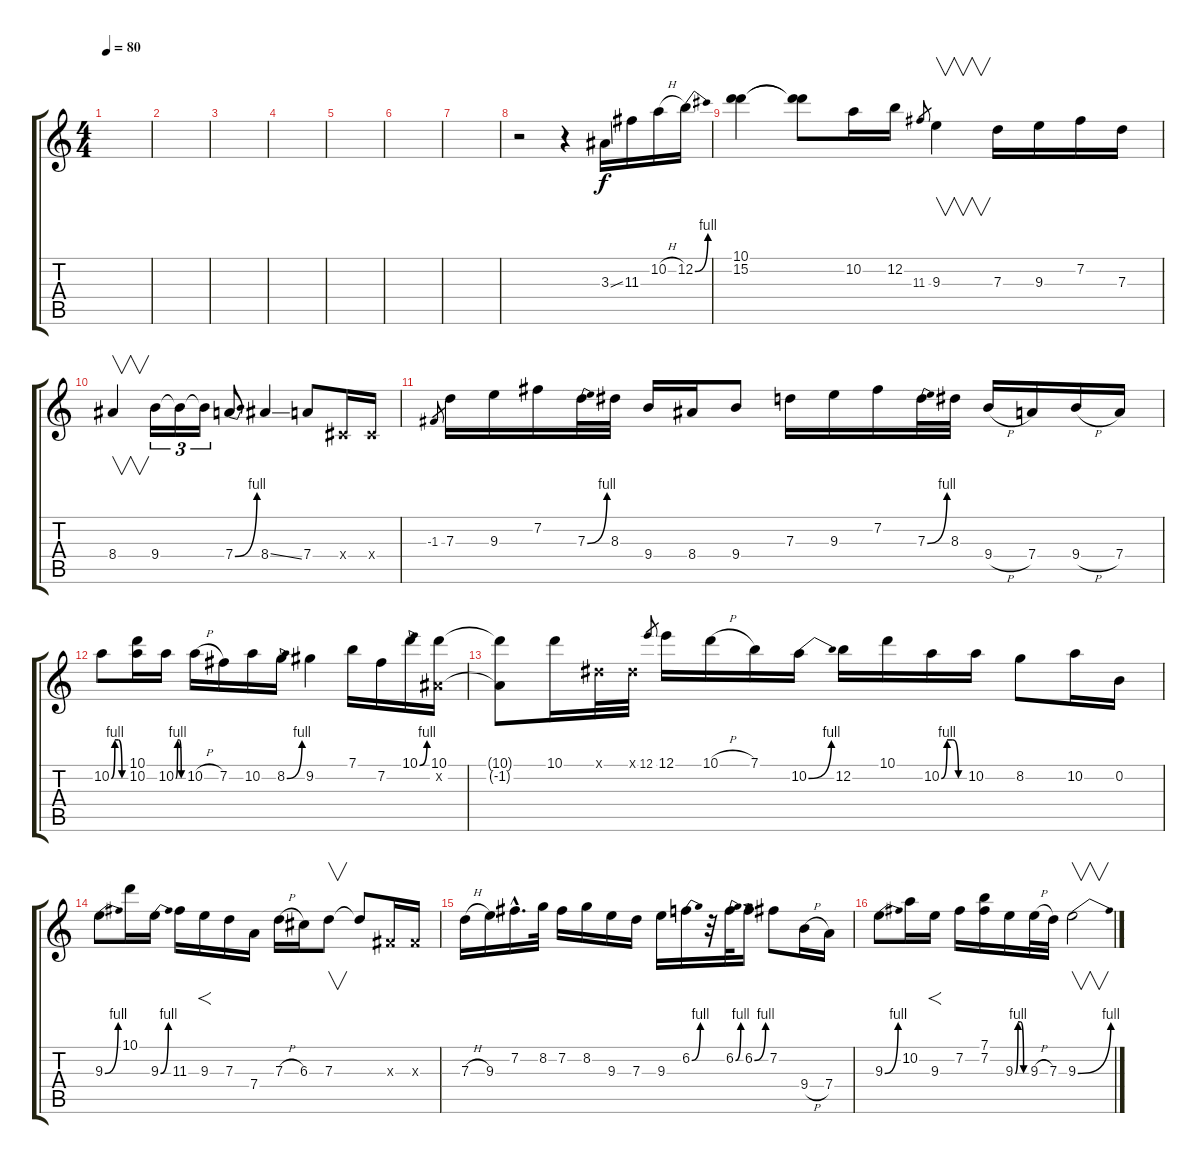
\track "" {instrument overdrivenguitar}
\staff {score tabs}
\tuning (E4 B3 G3 D3 A2 E2) {hide}
\ts (4 4)
\tempo 80
\clef g2
\ks c
|
|
|
|
|
|
|
r.2 r.4 3.3{ss}.16 11.3.16 10.2{h}.16 12.2{be (bend 0 0 60 4)}.16 |
(10.1 15.2).4 (10.1{t} 15.2{t}).8 10.2.16 12.2.16 11.3.8{gr} 9.3.4{v} 7.3.16 9.3.16 7.2.16 7.3.16 |
8.4.4{v} 9.4.16{tu (3 2)} 9.4{t}.16{tu (3 2)} 9.4{t}.16{tu (3 2)} 7.4{be (bend 0 0 60 4)}.8 8.4{ss}.4 7.4.8 -1.4{x}.16 -1.4{x}.16 |
-1.3.8{gr} 7.3.16 9.3.16 7.2.16 7.3{be (bend 0 0 60 4)}.32 8.3.32 9.4.16 8.4.16 9.4.8 7.3.16 9.3.16 7.2.16 7.3{be (bend 0 0 60 4)}.32 8.3.32 9.4{h}.16 7.4.16 9.4{h}.16 7.4.16 |
10.2{be (custom 0 0 15 4 30 4 45 0 60 0)}.8 (10.1 10.2).16 10.2{be (custom 0 0 15 4 30 4 45 0 60 0)}.16 10.2{h}.16 7.2.16 10.2.16 8.2{be (bend 0 0 60 4)}.16 9.2.4 7.1.16 7.2.16 10.1{be (bend 0 0 60 4)}.16 (10.1 -1.2{x}).16 |
(10.1{t} -1.2{t}).8 10.1.16 -1.1{x}.32 -1.1{x}.32 12.1.8{gr} 12.1.16 10.1{h}.16 7.1.16 10.2{be (bend 0 0 60 4)}.16 12.2.16 10.1.16 10.2{be (custom 0 0 15 4 30 4 45 0 60 0)}.16 10.2.16 8.2.8 10.2.16 0.2.16 |
9.3{be (bend 0 0 60 4)}.8 10.1.16 9.3{be (bend 0 0 60 4)}.16 11.3.16 9.3.16{f} 7.3.16 7.4.16 7.3{h}.16 6.3.16 7.3.8{v} 7.3{t}.8 -1.3{x}.16 -1.3{x}.16 |
7.3{h}.16 9.3.16 7.2{hac}.16{d} 8.2.32 7.2.16 8.2.16 9.3.16 7.3.16 9.3.16 6.2{be (bend 0 0 60 4)}.16 r.32 6.2{be (bend 0 0 60 4)}.32 6.2{be (bend 0 0 60 4)}.16 7.2.8 9.4{h}.16 7.4.16 |
9.3{be (bend 0 0 60 4)}.8 10.2.16 9.3.16{f} 7.2.16 (7.1 7.2).16 9.3{be (custom 0 0 15 4 30 4 45 0 60 0)}.16 9.3{h}.32 7.3.32 9.3{be (bend 0 0 60 4)}.2{v}
